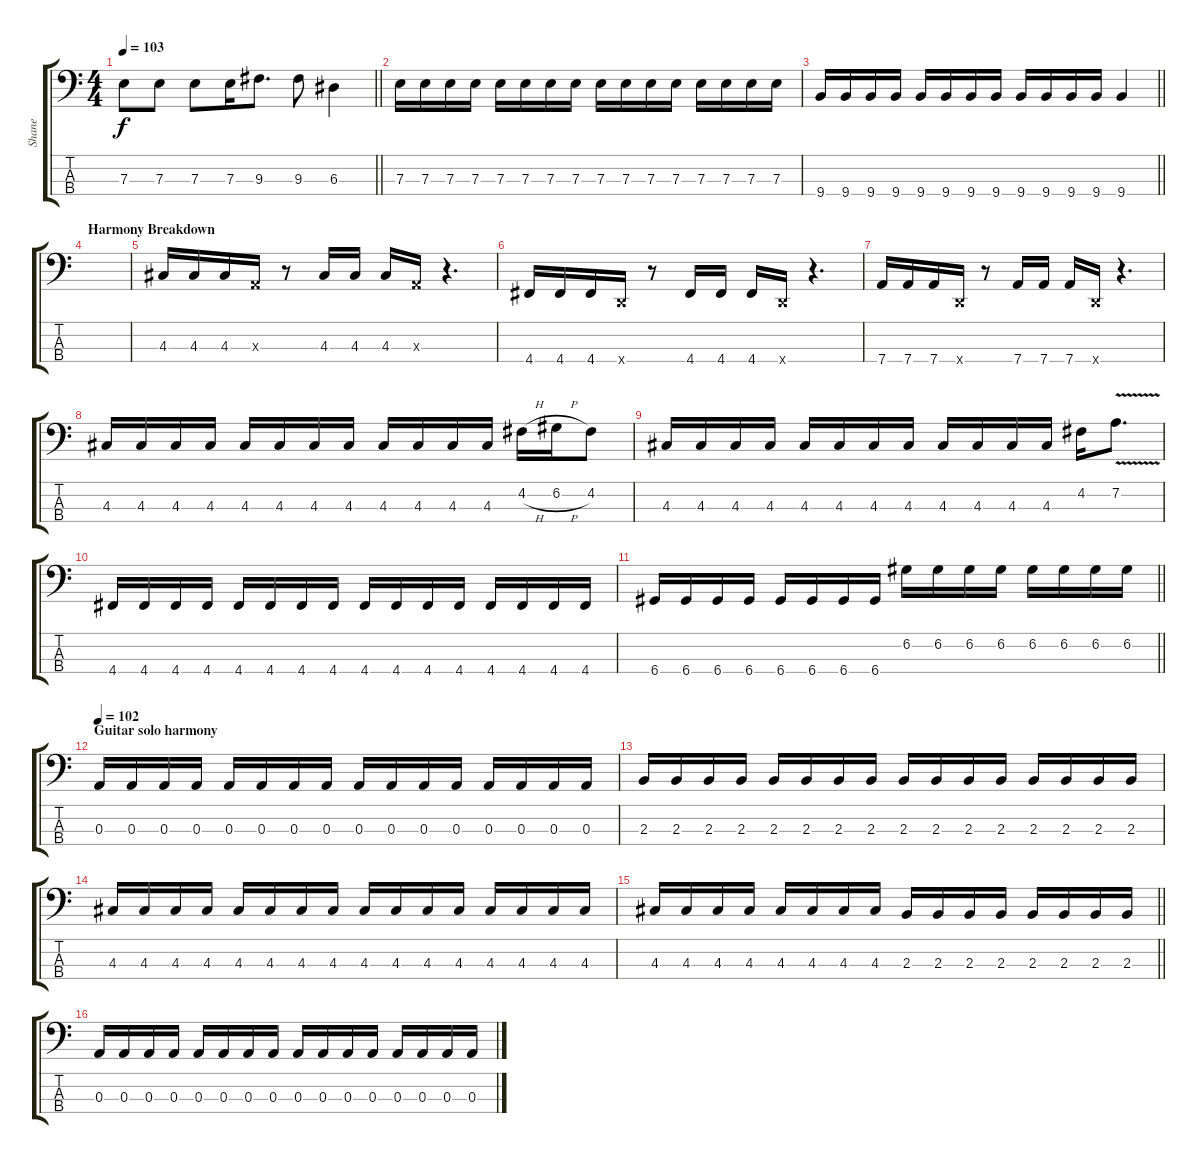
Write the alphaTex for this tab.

\track ("Shane" "Shane") {instrument acousticbass}
\staff {score tabs}
\tuning (G2 D2 A1 D1) {hide}
\ts (4 4)
\tempo 103
\clef f4
\barLineRight lightlight
\ks c
7.3{t}.8{dy f} 7.3.8 7.3.8 7.3.16 9.3.8{d} 9.3.8 6.3.4 |
7.3.16 7.3.16 7.3.16 7.3.16 7.3.16 7.3.16 7.3.16 7.3.16 7.3.16 7.3.16 7.3.16 7.3.16 7.3.16 7.3.16 7.3.16 7.3.16 |
\barLineRight lightlight
9.4.16 9.4.16 9.4.16 9.4.16 9.4.16 9.4.16 9.4.16 9.4.16 9.4.16 9.4.16 9.4.16 9.4.16 9.4.4 |
\section ("" "Harmony Breakdown")
|
4.3.16 4.3.16 4.3.16 0.3{x}.16 r.8 4.3.16 4.3.16 4.3.16 0.3{x}.16 r.4{d} |
4.4.16 4.4.16 4.4.16 0.4{x}.16 r.8 4.4.16 4.4.16 4.4.16 0.4{x}.16 r.4{d} |
7.4.16 7.4.16 7.4.16 0.4{x}.16 r.8 7.4.16 7.4.16 7.4.16 0.4{x}.16 r.4{d} |
4.3.16 4.3.16 4.3.16 4.3.16 4.3.16 4.3.16 4.3.16 4.3.16 4.3.16 4.3.16 4.3.16 4.3.16 4.2{h}.16 6.2{h}.16 4.2.8 |
4.3.16 4.3.16 4.3.16 4.3.16 4.3.16 4.3.16 4.3.16 4.3.16 4.3.16 4.3.16 4.3.16 4.3.16 4.2.16 7.2{v}.8{d} |
4.4.16 4.4.16 4.4.16 4.4.16 4.4.16 4.4.16 4.4.16 4.4.16 4.4.16 4.4.16 4.4.16 4.4.16 4.4.16 4.4.16 4.4.16 4.4.16 |
\barLineRight lightlight
6.4.16 6.4.16 6.4.16 6.4.16 6.4.16 6.4.16 6.4.16 6.4.16 6.2.16 6.2.16 6.2.16 6.2.16 6.2.16 6.2.16 6.2.16 6.2.16 |
\section ("" "Guitar solo harmony")
\tempo 102
0.3.16 0.3.16 0.3.16 0.3.16 0.3.16 0.3.16 0.3.16 0.3.16 0.3.16 0.3.16 0.3.16 0.3.16 0.3.16 0.3.16 0.3.16 0.3.16 |
2.3.16 2.3.16 2.3.16 2.3.16 2.3.16 2.3.16 2.3.16 2.3.16 2.3.16 2.3.16 2.3.16 2.3.16 2.3.16 2.3.16 2.3.16 2.3.16 |
4.3.16 4.3.16 4.3.16 4.3.16 4.3.16 4.3.16 4.3.16 4.3.16 4.3.16 4.3.16 4.3.16 4.3.16 4.3.16 4.3.16 4.3.16 4.3.16 |
\barLineRight lightlight
4.3.16 4.3.16 4.3.16 4.3.16 4.3.16 4.3.16 4.3.16 4.3.16 2.3.16 2.3.16 2.3.16 2.3.16 2.3.16 2.3.16 2.3.16 2.3.16 |
0.3.16 0.3.16 0.3.16 0.3.16 0.3.16 0.3.16 0.3.16 0.3.16 0.3.16 0.3.16 0.3.16 0.3.16 0.3.16 0.3.16 0.3.16 0.3.16
